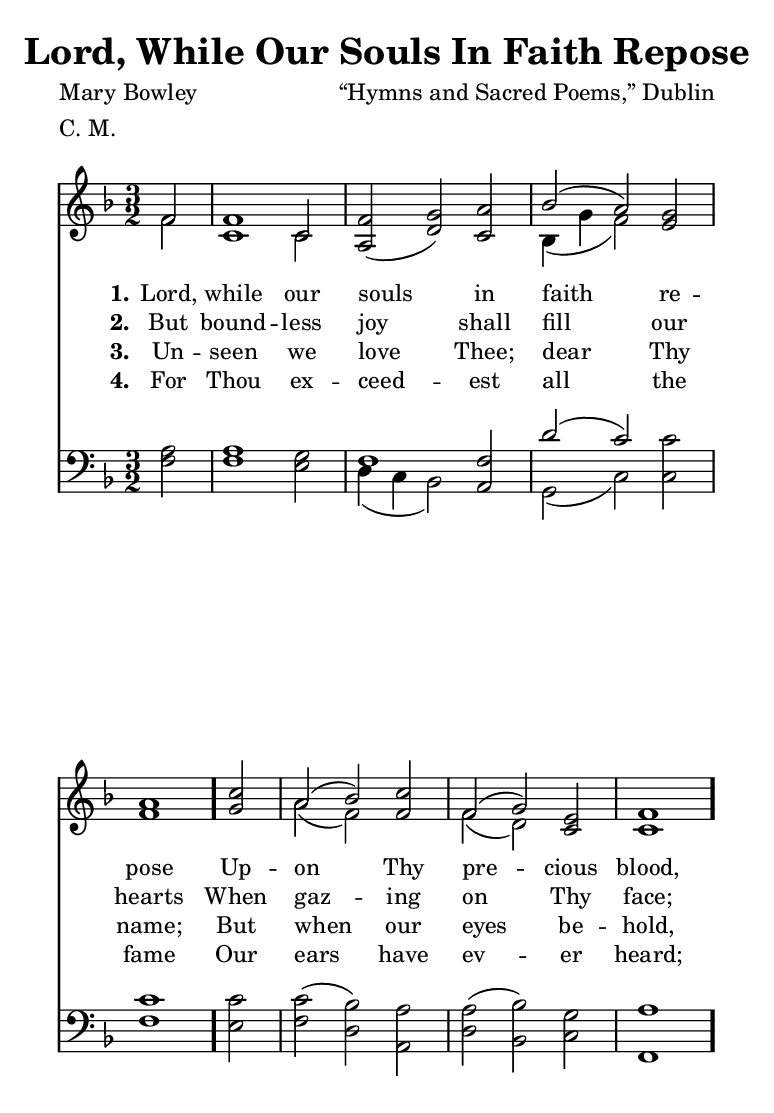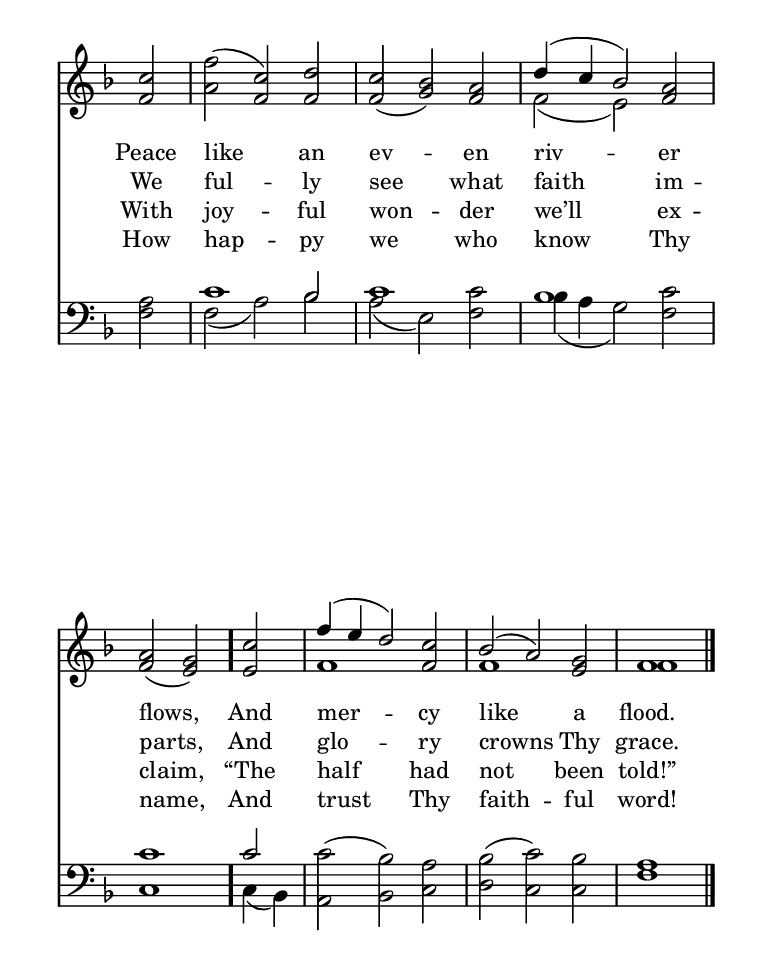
\include "common/global.ily"
\paper {
  \include "common/paper.ily"
  %ragged-bottom = ##t
  ragged-last-bottom = ##t
  %systems-per-page = ##f
  %page-count = ##f
  system-count = #(cond (is-eogsized 2) (#t #f))
}

\header{
  hymnnumber = "148"
  title = "Lord, While Our Souls In Faith Repose"
  tunename = "Irish"
  meter = "C. M."
  poet = "Mary Bowley"
  composer = "“Hymns and Sacred Poems,” Dublin"
  %copyright = ""
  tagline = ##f
}

% for fermata in MIDI
ta = { \tempo 2=90 }
tb = { \tempo 2=45 }

global = {
  \include "common/overrides.ily"
  \override Staff.TimeSignature.style = #'numbered
  \time 3/2
  \override Score.MetronomeMark.transparent = ##t % hide all fermata changes too
  \ta
  \key f \major
  \partial 2
  \autoBeamOff
}

notesSoprano = {
\global
\relative c' {

  f2 | f1 c2 | f(g) a | bes( a) g | a1
  c2 | a( bes) c | f,( g) e | f1
  c'2 | f( c) d | c( bes) a | d4( c bes2) a | a( g)
  c | f4( e d2) c | bes( a) g | f1
  \bar "|."

}
}

notesAlto = {
\global
\relative e' {

  f2 | c1 c2 | a( d) c | bes4( g' f2) e | f1
  g2 | a( f) f | f( d) c | c1
  f2 | a( f) f | f( g) f | f( e) f | f( e)
  e | f1 f2 | f1 e2 | f1

}
}

notesTenor = {
\global
\relative a {

  a2 | a1 g2 | f1 f2 | d'2( c) c | c1
  c2 | c( bes) a | a( bes) g | a1
  a2 | c1 bes2 | c1 c2 | bes1 c2 | c1
  c2 | c( bes) a | bes( c) bes | a1

}
}

notesBass = {
\global
\relative f {

  f2 | f1 e2 | d4( c bes2) a | g( c) c | f1
  e2 | f( d) a | d( bes) c | f,1
  f'2 | f( a) bes | a( e) f | bes4( a g2) f2 | c1
  c4( bes) | a2( bes) c | d( c) c | f1

}
}

wordsA = \lyricmode {
\set stanza = "1."

Lord, while our souls in faith re -- pose \bar "."
Up -- on Thy pre -- cious blood, \bar "." \eogbreak
Peace like an ev -- en riv -- er flows, \bar "."
And mer -- cy like a flood. \bar "."

}

wordsB = \lyricmode {
\set stanza = "2."

But bound -- less joy shall fill our hearts
When gaz -- ing on Thy face;
We ful -- ly see what faith im -- parts,
And glo -- ry crowns Thy grace.

}

wordsC = \lyricmode {
\set stanza = "3."

Un -- seen we love Thee; dear Thy name;
But when our eyes be -- hold,
With joy -- ful won -- der we’ll ex -- claim,
“The half had not been told!”

}

wordsD = \lyricmode {
\set stanza = "4."

For Thou ex -- ceed -- est all the fame
Our ears have ev -- er heard;
How hap -- py we who know Thy name,
And trust Thy faith -- ful word!

}

\score {
  \context ChoirStaff <<
    \context Staff = upper <<
      \set Staff.autoBeaming = ##f
      \set ChoirStaff.systemStartDelimiter = #'SystemStartBar
      \set ChoirStaff.printPartCombineTexts = ##f
      \partcombine #'(2 . 9) \notesSoprano \notesAlto
      \context NullVoice = sopranos { \voiceOne << \notesSoprano >> }
      \context NullVoice = altos { \voiceTwo << \notesAlto >> }
      \context Lyrics = one   \lyricsto sopranos \wordsA
      \context Lyrics = two   \lyricsto sopranos \wordsB
      \context Lyrics = three \lyricsto sopranos \wordsC
      \context Lyrics = four  \lyricsto sopranos \wordsD
    >>
    \context Staff = men <<
      \set Staff.autoBeaming = ##f
      \clef bass
      \set ChoirStaff.printPartCombineTexts = ##f
      \partcombine #'(2 . 9) \notesTenor \notesBass
      \context NullVoice = tenors { \voiceOne << \notesTenor >> }
      \context NullVoice = basses { \voiceTwo << \notesBass >> }
    >>
  >>
  \layout {
    \include "common/layout.ily"
  }
  \midi{
    \include "common/midi.ily"
  }
}

\version "2.19.49"  % necessary for upgrading to future LilyPond versions.

% vi:set et ts=2 sw=2 ai nocindent syntax=lilypond:
